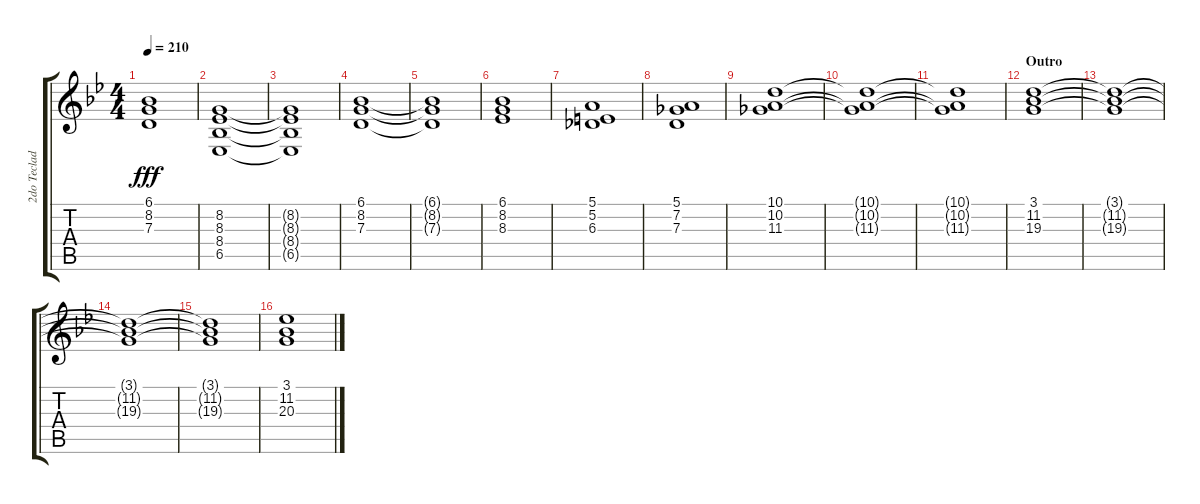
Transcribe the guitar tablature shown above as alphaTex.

\track ("2do Teclado (dual)" "2do Teclad") {instrument choiraahs}
\staff {score tabs}
\tuning (E4 B3 G3 D3 A2 E2) {hide}
\ts (4 4)
\tempo 210
\clef g2
\ks gminor
(6.1{t} 8.2{t} 7.3{t}).1{dy fff} |
(8.2 8.3 8.4 6.5).1 |
(8.2{t} 8.3{t} 8.4{t} 6.5{t}).1 |
(6.1 8.2 7.3).1 |
(6.1{t} 8.2{t} 7.3{t}).1 |
(6.1 8.2 8.3).1 |
(5.1 5.2 6.3).1 |
(5.1 7.2 7.3).1 |
(10.1 10.2 11.3).1 |
(10.1{t} 10.2{t} 11.3{t}).1 |
(10.1{t} 10.2{t} 11.3{t}).1 |
\section ("" "Outro")
(3.1 11.2 19.3).1 |
(3.1{t} 11.2{t} 19.3{t}).1 |
(3.1{t} 11.2{t} 19.3{t}).1 |
(3.1{t} 11.2{t} 19.3{t}).1 |
(3.1 11.2 20.3).1
